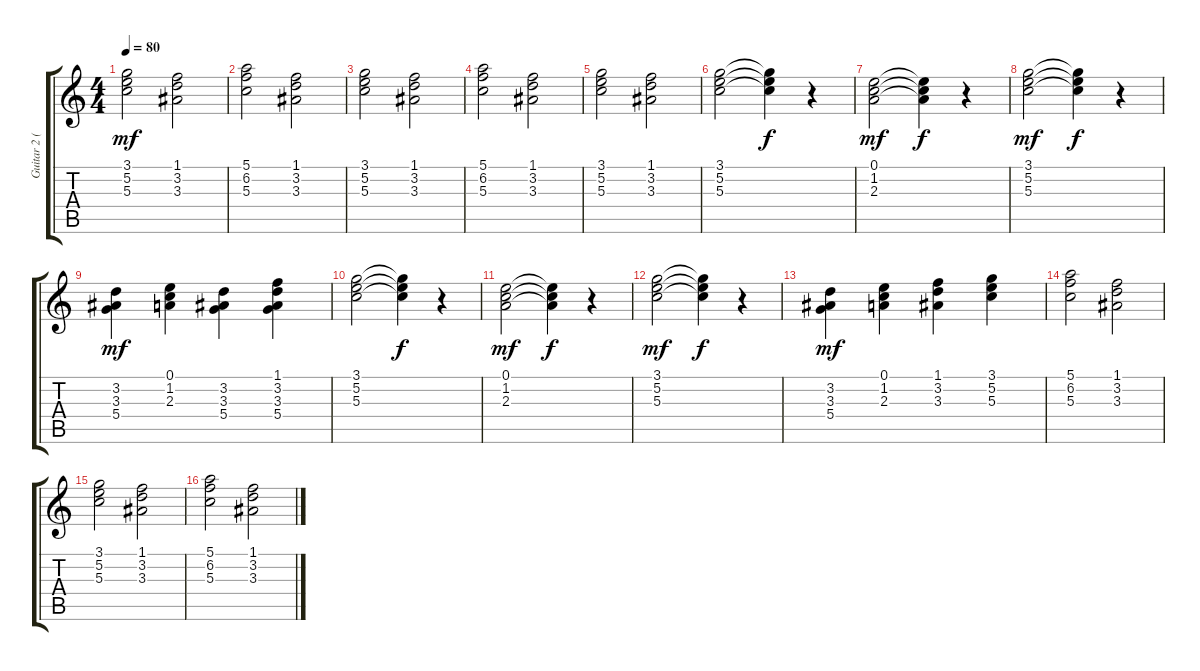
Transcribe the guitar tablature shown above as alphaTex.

\track ("Guitar 2 (Rythm)" "Guitar 2 (") {instrument overdrivenguitar}
\staff {score tabs}
\tuning (E4 B3 G3 D3 A2 E2) {hide}
\ts (4 4)
\tempo 80
\clef g2
\ks c
(3.1 5.2 5.3).2{dy mf} (1.1 3.2 3.3).2 |
(5.1 6.2 5.3).2 (1.1 3.2 3.3).2 |
(3.1 5.2 5.3).2 (1.1 3.2 3.3).2 |
(5.1 6.2 5.3).2 (1.1 3.2 3.3).2 |
(3.1 5.2 5.3).2 (1.1 3.2 3.3).2 |
(3.1 5.2 5.3).2 (3.1{t} 5.2{t} 5.3{t}).4{dy f} r.4 |
(0.1 1.2 2.3).2{dy mf} (0.1{t} 1.2{t} 2.3{t}).4{dy f} r.4 |
(3.1 5.2 5.3).2{dy mf} (3.1{t} 5.2{t} 5.3{t}).4{dy f} r.4 |
(3.2 3.3 5.4).4{dy mf} (0.1 1.2 2.3).4 (3.2 3.3 5.4).4 (1.1 3.2 3.3 5.4).4 |
(3.1 5.2 5.3).2 (3.1{t} 5.2{t} 5.3{t}).4{dy f} r.4 |
(0.1 1.2 2.3).2{dy mf} (0.1{t} 1.2{t} 2.3{t}).4{dy f} r.4 |
(3.1 5.2 5.3).2{dy mf} (3.1{t} 5.2{t} 5.3{t}).4{dy f} r.4 |
(3.2 3.3 5.4).4{dy mf} (0.1 1.2 2.3).4 (1.1 3.2 3.3).4 (3.1 5.2 5.3).4 |
(5.1 6.2 5.3).2 (1.1 3.2 3.3).2 |
(3.1 5.2 5.3).2 (1.1 3.2 3.3).2 |
(5.1 6.2 5.3).2 (1.1 3.2 3.3).2
